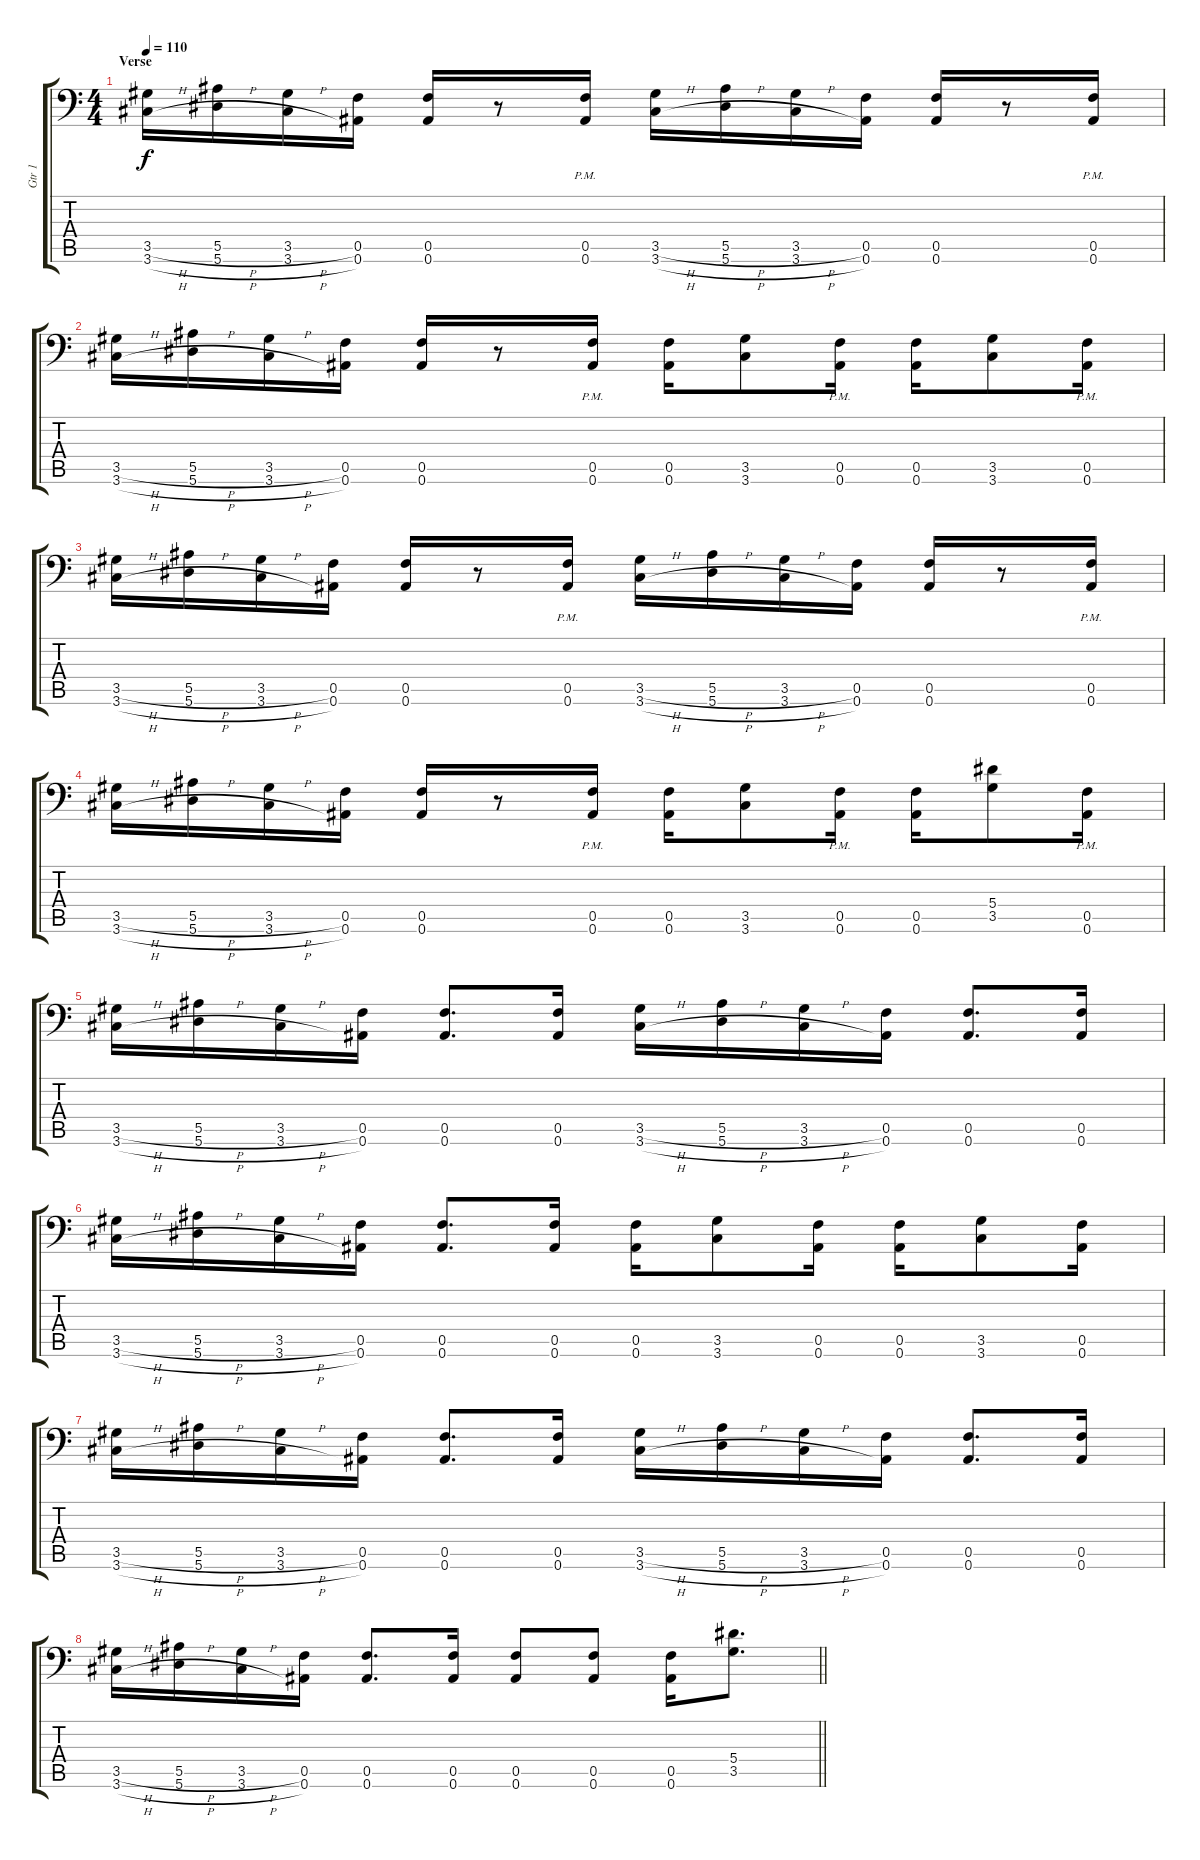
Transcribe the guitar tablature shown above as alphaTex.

\track ("Gtr 1" "Gtr 1") {instrument distortionguitar}
\staff {score tabs}
\tuning (C4 G3 Eb3 Bb2 F2 Bb1) {hide}
\ts (4 4)
\section ("" "Verse")
\tempo 110
\clef f4
\ks c
(3.5{h} 3.6{h}).16{dy f} (5.5{h} 5.6{h}).16 (3.5{h} 3.6{h}).16 (0.5 0.6).16 (0.5 0.6).16 r.8 (0.5{pm} 0.6{pm}).16 (3.5{h} 3.6{h}).16 (5.5{h} 5.6{h}).16 (3.5{h} 3.6{h}).16 (0.5 0.6).16 (0.5 0.6).16 r.8 (0.5{pm} 0.6{pm}).16 |
(3.5{h} 3.6{h}).16 (5.5{h} 5.6{h}).16 (3.5{h} 3.6{h}).16 (0.5 0.6).16 (0.5 0.6).16 r.8 (0.5{pm} 0.6{pm}).16 (0.5 0.6).16 (3.5 3.6).8 (0.5{pm} 0.6{pm}).16 (0.5 0.6).16 (3.5 3.6).8 (0.5{pm} 0.6{pm}).16 |
(3.5{h} 3.6{h}).16 (5.5{h} 5.6{h}).16 (3.5{h} 3.6{h}).16 (0.5 0.6).16 (0.5 0.6).16 r.8 (0.5{pm} 0.6{pm}).16 (3.5{h} 3.6{h}).16 (5.5{h} 5.6{h}).16 (3.5{h} 3.6{h}).16 (0.5 0.6).16 (0.5 0.6).16 r.8 (0.5{pm} 0.6{pm}).16 |
(3.5{h} 3.6{h}).16 (5.5{h} 5.6{h}).16 (3.5{h} 3.6{h}).16 (0.5 0.6).16 (0.5 0.6).16 r.8 (0.5{pm} 0.6{pm}).16 (0.5 0.6).16 (3.5 3.6).8 (0.5{pm} 0.6{pm}).16 (0.5 0.6).16 (5.4 3.5).8 (0.5{pm} 0.6{pm}).16 |
(3.5{h} 3.6{h}).16 (5.5{h} 5.6{h}).16 (3.5{h} 3.6{h}).16 (0.5 0.6).16 (0.5 0.6).8{d} (0.5 0.6).16 (3.5{h} 3.6{h}).16 (5.5{h} 5.6{h}).16 (3.5{h} 3.6{h}).16 (0.5 0.6).16 (0.5 0.6).8{d} (0.5 0.6).16 |
(3.5{h} 3.6{h}).16 (5.5{h} 5.6{h}).16 (3.5{h} 3.6{h}).16 (0.5 0.6).16 (0.5 0.6).8{d} (0.5 0.6).16 (0.5 0.6).16 (3.5 3.6).8 (0.5 0.6).16 (0.5 0.6).16 (3.5 3.6).8 (0.5 0.6).16 |
(3.5{h} 3.6{h}).16 (5.5{h} 5.6{h}).16 (3.5{h} 3.6{h}).16 (0.5 0.6).16 (0.5 0.6).8{d} (0.5 0.6).16 (3.5{h} 3.6{h}).16 (5.5{h} 5.6{h}).16 (3.5{h} 3.6{h}).16 (0.5 0.6).16 (0.5 0.6).8{d} (0.5 0.6).16 |
\barLineRight lightlight
(3.5{h} 3.6{h}).16 (5.5{h} 5.6{h}).16 (3.5{h} 3.6{h}).16 (0.5 0.6).16 (0.5 0.6).8{d} (0.5 0.6).16 (0.5 0.6).8 (0.5 0.6).8 (0.5 0.6).16 (5.4 3.5).8{d}
